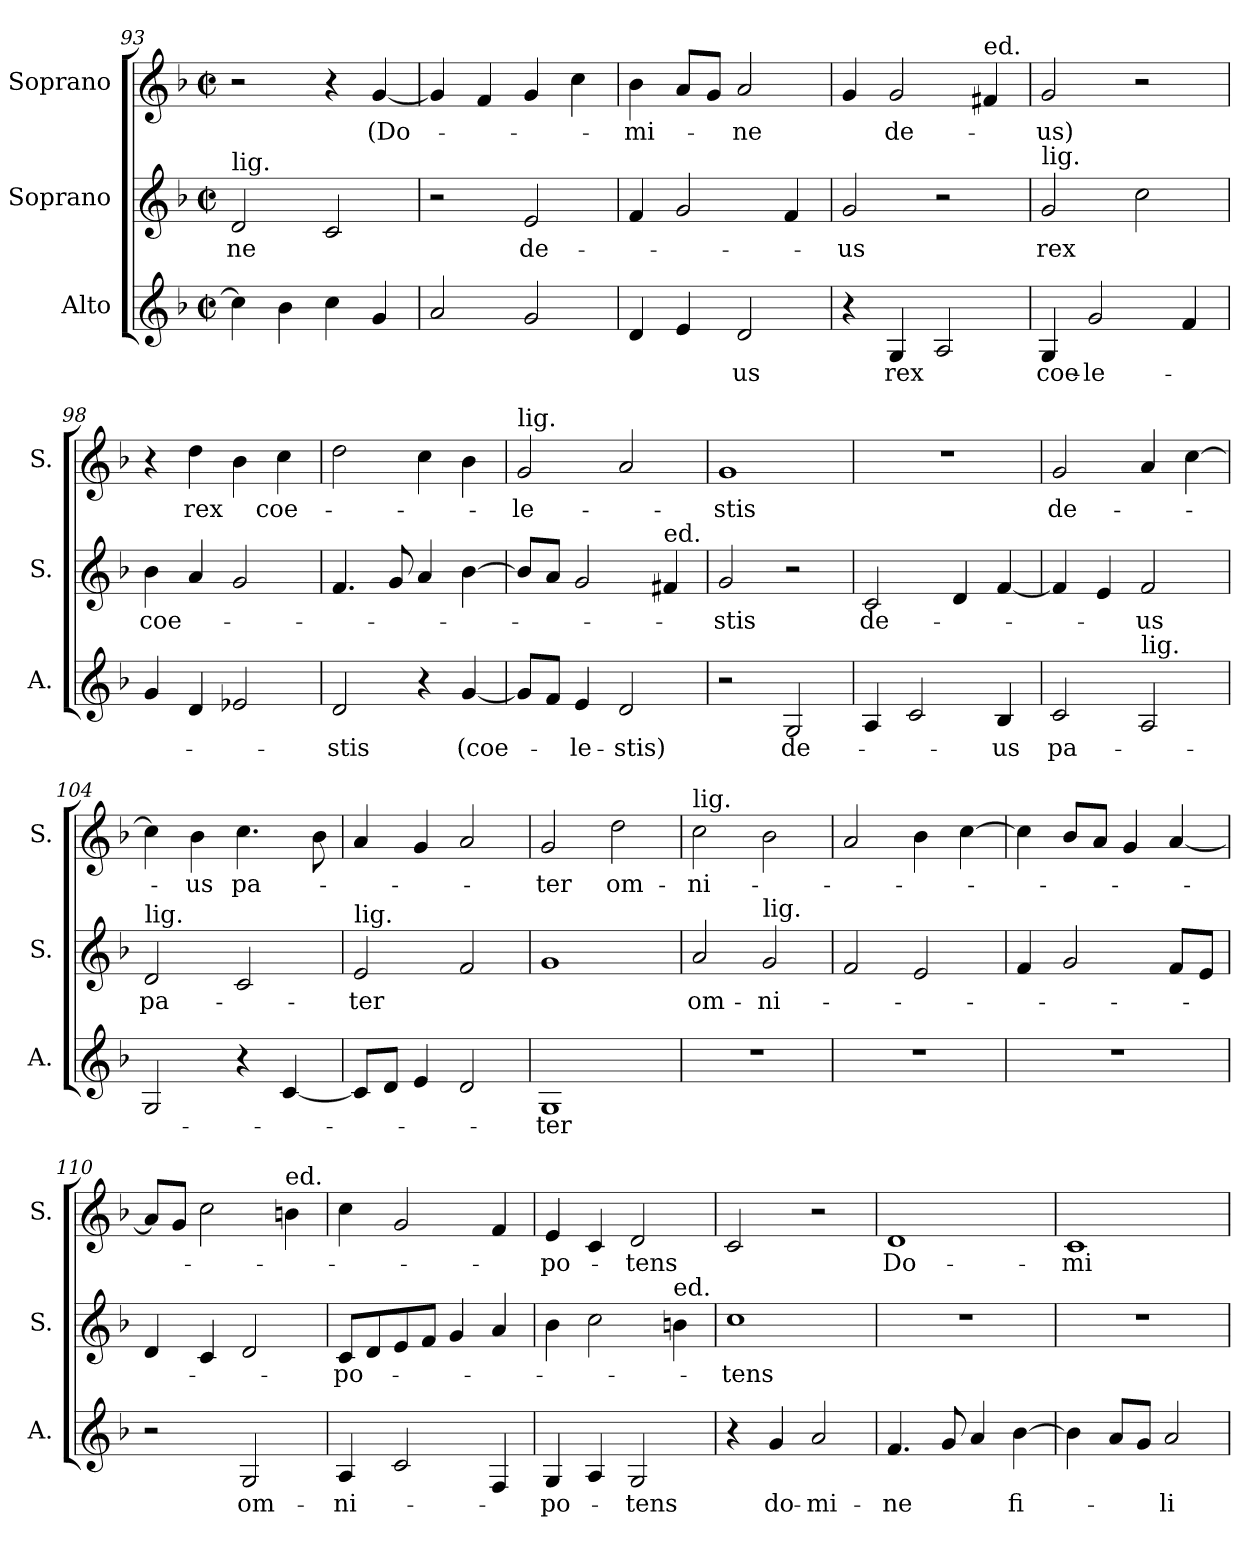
**kern	**text	**kern	**text	**kern	**text
*part3	*part3	*part2	*part2	*part1	*part1
*staff3	*staff3	*staff2	*staff2	*staff1	*staff1
*I"Alto	*	*I"Soprano	*	*I"Soprano	*
*I'A.	*	*I'S.	*	*I'S.	*
*clefG2	*	*clefG2	*	*clefG2	*
*k[b-]	*	*k[b-]	*	*k[b-]	*
*M2/2	*	*M2/2	*	*M2/2	*
*met(c|)	*	*met(c|)	*	*met(c|)	*
=93	=93	=93	=93	=93	=93
!	!	!LO:TX:a:t=lig.	!	!	!
!	!	!	!LO:LY:b	!	!
4cc\]	.	2d/	-ne	2r	.
4b-\	.	.	.	.	.
4cc\	.	2c/	.	4r	.
!	!	!	!	!	!LO:LY:b
4g/	.	.	.	[4g/	(Do-
=94	=94	=94	=94	=94	=94
2a/	.	2r	.	4g/]	.
.	.	.	.	4f/	.
!	!	!	!LO:LY:b	!	!
2g/	.	2e/	de-	4g/	.
.	.	.	.	4cc\	.
=95	=95	=95	=95	=95	=95
!	!	!	!	!	!LO:LY:b
4d/	.	4f/	.	4b-\	mi-
4e/	.	2g/	.	8a/L	.
.	.	.	.	8g/J	.
!	!LO:LY:b	!	!	!	!LO:LY:b
2d/	-us	.	.	2a/	-ne
.	.	4f/	.	.	.
=96	=96	=96	=96	=96	=96
!	!	!	!LO:LY:b	!	!
4r	.	2g/	-us	4g/	.
!	!LO:LY:b	!	!	!	!LO:LY:b
4G/	-rex	.	.	2g/	de-
2A/	.	2r	.	.	.
!	!	!	!	!LO:TX:a:t=ed.	!
.	.	.	.	4f#X/	.
=97	=97	=97	=97	=97	=97
!	!	!LO:TX:a:t=lig.	!	!	!
!	!LO:LY:b	!	!LO:LY:b	!	!LO:LY:b
4G/	coe-	2g/	-rex	2g/	-us)
!	!LO:LY:b	!	!	!	!
2g/	-le-	.	.	.	.
.	.	2cc\	.	2r	.
4f/	.	.	.	.	.
=98	=98	=98	=98	=98	=98
!	!	!	!LO:LY:b	!	!
4g/	.	4b-\	coe-	4r	.
!	!	!	!	!	!LO:LY:b
4d/	.	4a/	.	4dd\	-rex
2e-X/	.	2g/	.	4b-\	.
!	!	!	!	!	!LO:LY:b
.	.	.	.	4cc\	coe-
=99	=99	=99	=99	=99	=99
!	!LO:LY:b	!	!	!	!
2d/	-stis	4.f/	.	2dd\	.
.	.	8g/	.	.	.
4r	.	4a/	.	4cc\	.
!	!LO:LY:b	!	!	!	!
[4g/	(coe-	[4b-\	.	4b-\	.
=100	=100	=100	=100	=100	=100
!	!	!	!	!LO:TX:a:t=lig.	!
!	!	!	!	!	!LO:LY:b
8g/L]	.	8b-/L]	.	2g/	-le-
8f/J	.	8a/J	.	.	.
!	!LO:LY:b	!	!	!	!
4e/	-le-	2g/	.	.	.
!	!LO:LY:b	!	!	!	!
2d/	stis)	.	.	2a/	.
!	!	!LO:TX:a:t=ed.	!	!	!
.	.	4f#X/	.	.	.
=101	=101	=101	=101	=101	=101
!	!	!	!LO:LY:b	!	!LO:LY:b
2r	.	2g/	-stis	1g	-stis
!	!LO:LY:b	!	!	!	!
2G/	de-	2r	.	.	.
=102	=102	=102	=102	=102	=102
!	!	!	!LO:LY:b	!	!
4A/	.	2c/	de-	1r	.
2c/	.	.	.	.	.
.	.	4d/	.	.	.
!	!LO:LY:b	!	!	!	!
4B-/	-us	[4f/	.	.	.
=103	=103	=103	=103	=103	=103
!	!LO:LY:b	!	!	!	!LO:LY:b
2c/	-pa-	4f/]	.	2g/	de-
.	.	4e/	.	.	.
!LO:TX:a:t=lig.	!	!	!	!	!
!	!	!	!LO:LY:b	!	!
2A/	.	2f/	-us	4a/	.
.	.	.	.	[4cc\	.
=104	=104	=104	=104	=104	=104
!	!	!LO:TX:a:t=lig.	!	!	!
!	!	!	!LO:LY:b	!	!
2G/	.	2d/	pa-	4cc\]	.
!	!	!	!	!	!LO:LY:b
.	.	.	.	4b-\	-us
!	!	!	!	!	!LO:LY:b
4r	.	2c/	.	4.cc\	pa-
[4c/	.	.	.	.	.
.	.	.	.	8b-\	.
=105	=105	=105	=105	=105	=105
!	!	!LO:TX:a:t=lig.	!	!	!
!	!	!	!LO:LY:b	!	!
8c/L]	.	2e/	-ter	4a/	.
8d/J	.	.	.	.	.
4e/	.	.	.	4g/	.
2d/	.	2f/	.	2a/	.
=106	=106	=106	=106	=106	=106
!	!LO:LY:b	!	!	!	!LO:LY:b
1G	-ter	1g	.	2g/	-ter
!	!	!	!	!	!LO:LY:b
.	.	.	.	2dd\	om-
=107	=107	=107	=107	=107	=107
!	!	!	!	!LO:TX:a:t=lig.	!
!	!	!	!LO:LY:b	!	!LO:LY:b
1r	.	2a/	om-	2cc\	-ni-
!	!	!LO:TX:a:t=lig.	!	!	!
!	!	!	!LO:LY:b	!	!
.	.	2g/	-ni-	2b-\	.
=108	=108	=108	=108	=108	=108
1r	.	2f/	.	2a/	.
.	.	2e/	.	4b-\	.
.	.	.	.	[4cc\	.
=109	=109	=109	=109	=109	=109
1r	.	4f/	.	4cc\]	.
.	.	2g/	.	8b-/L	.
.	.	.	.	8a/J	.
.	.	.	.	4g/	.
.	.	8f/L	.	[4a/	.
.	.	8e/J	.	.	.
=110	=110	=110	=110	=110	=110
2r	.	4d/	.	8a/L]	.
.	.	.	.	8g/J	.
.	.	4c/	.	2cc\	.
!	!LO:LY:b	!	!	!	!
2G/	om-	2d/	.	.	.
!	!	!	!	!LO:TX:a:t=ed.	!
.	.	.	.	4bn\	.
=111	=111	=111	=111	=111	=111
!	!LO:LY:b	!	!LO:LY:b	!	!
4A/	ni-	8c/L	-po-	4cc\	.
.	.	8d/	.	.	.
2c/	.	8e/	.	2g/	.
.	.	8f/J	.	.	.
.	.	4g/	.	.	.
4F/	.	4a/	.	4f/	.
=112	=112	=112	=112	=112	=112
!	!LO:LY:b	!	!	!	!LO:LY:b
4G/	-po-	4b-\	.	4e/	po-
4A/	.	2cc\	.	4c/	.
!	!LO:LY:b	!	!	!	!LO:LY:b
2G/	-tens	.	.	2d/	-tens
!	!	!LO:TX:a:t=ed.	!	!	!
.	.	4bn\	.	.	.
=113	=113	=113	=113	=113	=113
!	!	!	!LO:LY:b	!	!
4r	.	1cc	-tens	2c/	.
!	!LO:LY:b	!	!	!	!
4g/	do-	.	.	.	.
!	!LO:LY:b	!	!	!	!
2a/	-mi-	.	.	2r	.
=114	=114	=114	=114	=114	=114
!	!LO:LY:b	!	!	!	!LO:LY:b
4.f/	-ne	1r	.	1d	Do-
8g/	.	.	.	.	.
4a/	.	.	.	.	.
!	!LO:LY:b	!	!	!	!
[4b-\	fi-	.	.	.	.
=115	=115	=115	=115	=115	=115
!	!	!	!	!	!LO:LY:b
4b-\]	.	1r	.	1c	-mi-
8a/L	.	.	.	.	.
8g/J	.	.	.	.	.
!	!LO:LY:b	!	!	!	!
2a/	-li	.	.	.	.
=	=	=	=	=	=
*-	*-	*-	*-	*-	*-
